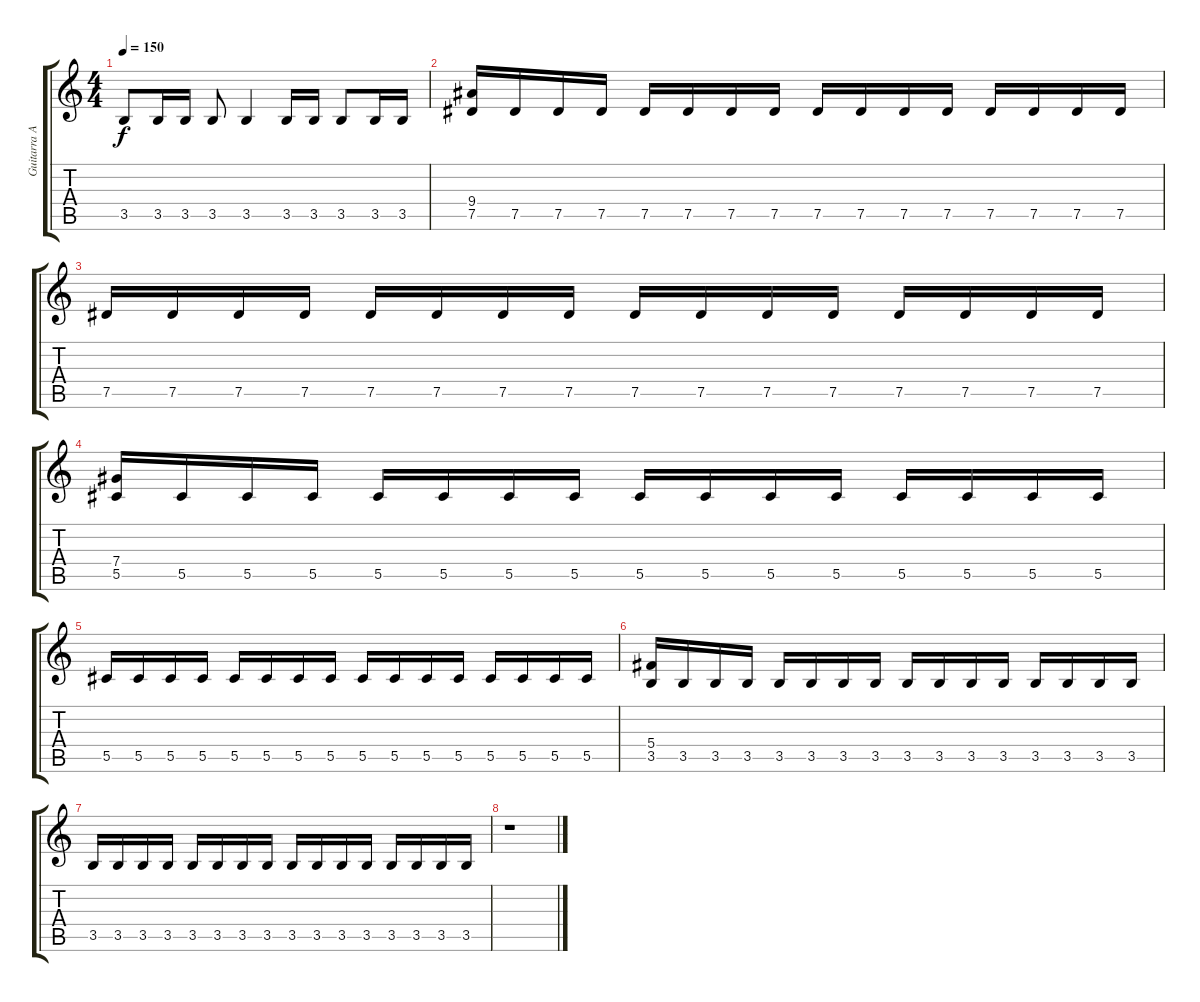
\track ("Guitarra Add" "Guitarra A") {instrument distortionguitar}
\staff {score tabs}
\tuning (Eb4 Bb3 Gb3 Db3 Ab2 Eb2) {hide}
\ts (4 4)
\tempo 150
\clef g2
\ks c
3.5.8{dy f} 3.5.16 3.5.16 3.5.8 3.5.4 3.5.16 3.5.16 3.5.8 3.5.16 3.5.16 |
(9.4 7.5).16 7.5.16 7.5.16 7.5.16 7.5.16 7.5.16 7.5.16 7.5.16 7.5.16 7.5.16 7.5.16 7.5.16 7.5.16 7.5.16 7.5.16 7.5.16 |
7.5.16 7.5.16 7.5.16 7.5.16 7.5.16 7.5.16 7.5.16 7.5.16 7.5.16 7.5.16 7.5.16 7.5.16 7.5.16 7.5.16 7.5.16 7.5.16 |
(7.4 5.5).16 5.5.16 5.5.16 5.5.16 5.5.16 5.5.16 5.5.16 5.5.16 5.5.16 5.5.16 5.5.16 5.5.16 5.5.16 5.5.16 5.5.16 5.5.16 |
5.5.16 5.5.16 5.5.16 5.5.16 5.5.16 5.5.16 5.5.16 5.5.16 5.5.16 5.5.16 5.5.16 5.5.16 5.5.16 5.5.16 5.5.16 5.5.16 |
(5.4 3.5).16 3.5.16 3.5.16 3.5.16 3.5.16 3.5.16 3.5.16 3.5.16 3.5.16 3.5.16 3.5.16 3.5.16 3.5.16 3.5.16 3.5.16 3.5.16 |
3.5.16 3.5.16 3.5.16 3.5.16 3.5.16 3.5.16 3.5.16 3.5.16 3.5.16 3.5.16 3.5.16 3.5.16 3.5.16 3.5.16 3.5.16 3.5.16 |
r.1
